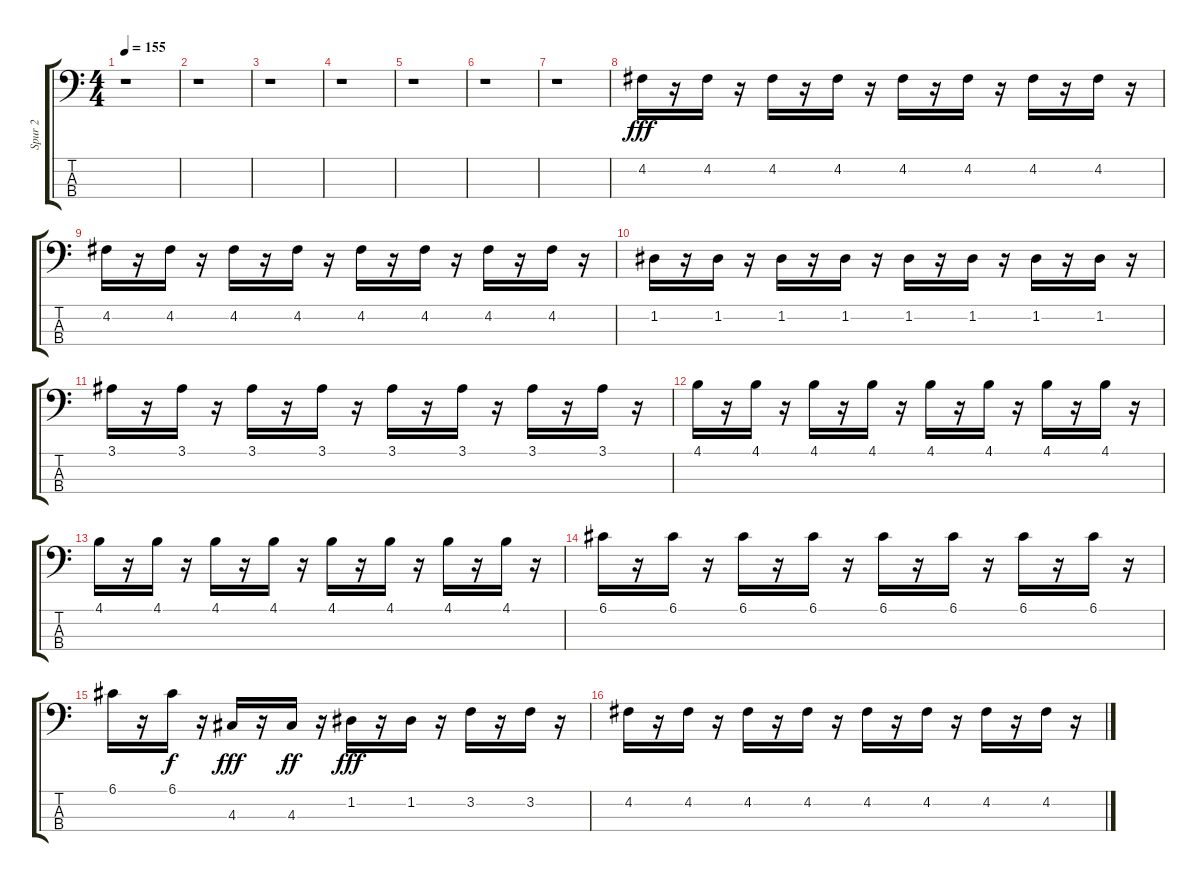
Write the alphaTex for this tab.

\track ("Spur 2" "Spur 2") {instrument electricbassfinger}
\staff {score tabs}
\tuning (G2 D2 A1 E1) {hide}
\ts (4 4)
\tempo 155
\clef f4
\ks c
r.1{dy fff instrument electricbassfinger} |
r.1 |
r.1 |
r.1 |
r.1 |
r.1 |
r.1 |
4.2.16 r.16 4.2.16 r.16 4.2.16 r.16 4.2.16 r.16 4.2.16 r.16 4.2.16 r.16 4.2.16 r.16 4.2.16 r.16 |
4.2.16 r.16 4.2.16 r.16 4.2.16 r.16 4.2.16 r.16 4.2.16 r.16 4.2.16 r.16 4.2.16 r.16 4.2.16 r.16 |
1.2.16 r.16 1.2.16 r.16 1.2.16 r.16 1.2.16 r.16 1.2.16 r.16 1.2.16 r.16 1.2.16 r.16 1.2.16 r.16 |
3.1.16 r.16 3.1.16 r.16 3.1.16 r.16 3.1.16 r.16 3.1.16 r.16 3.1.16 r.16 3.1.16 r.16 3.1.16 r.16 |
4.1.16 r.16 4.1.16 r.16 4.1.16 r.16 4.1.16 r.16 4.1.16 r.16 4.1.16 r.16 4.1.16 r.16 4.1.16 r.16 |
4.1.16 r.16 4.1.16 r.16 4.1.16 r.16 4.1.16 r.16 4.1.16 r.16 4.1.16 r.16 4.1.16 r.16 4.1.16 r.16 |
6.1.16 r.16 6.1.16 r.16 6.1.16 r.16 6.1.16 r.16 6.1.16 r.16 6.1.16 r.16 6.1.16 r.16 6.1.16 r.16 |
6.1.16 r.16 6.1.16{dy f} r.16 4.3.16{dy fff} r.16 4.3.16{dy ff} r.16 1.2.16{dy fff} r.16 1.2.16 r.16 3.2.16 r.16 3.2.16 r.16 |
4.2.16 r.16 4.2.16 r.16 4.2.16 r.16 4.2.16 r.16 4.2.16 r.16 4.2.16 r.16 4.2.16 r.16 4.2.16 r.16
